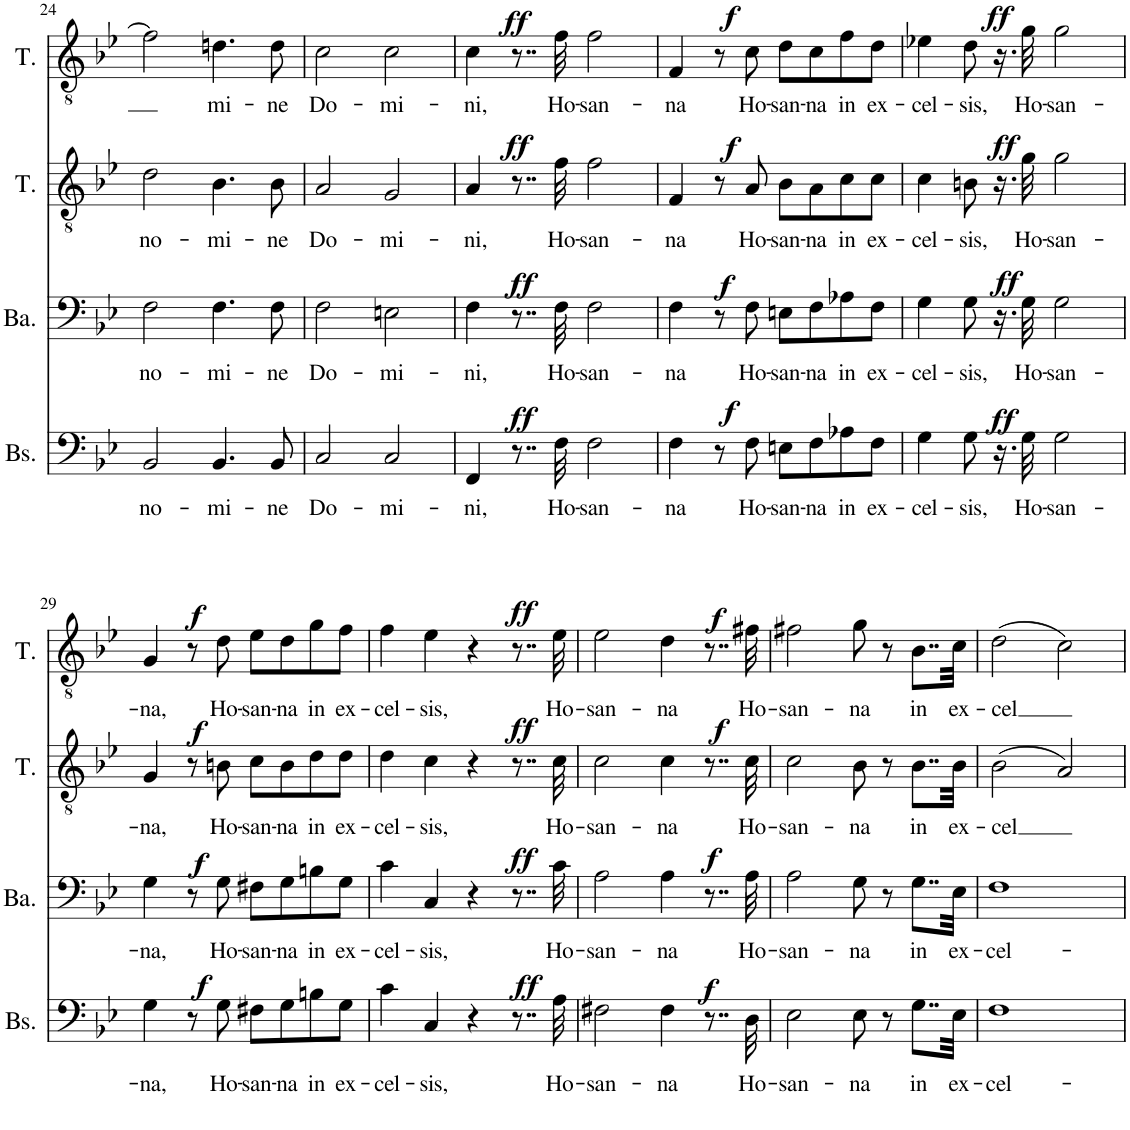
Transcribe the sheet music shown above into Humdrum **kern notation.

**kern	**text	**dynam	**kern	**text	**dynam	**kern	**text	**dynam	**kern	**text	**dynam
*part4	*part4	*part4	*part3	*part3	*part3	*part2	*part2	*part2	*part1	*part1	*part1
*staff4	*staff4	*staff4	*staff3	*staff3	*staff3	*staff2	*staff2	*staff2	*staff1	*staff1	*staff1
*I"Bas	*	*	*I"Bariton	*	*	*I"Tenor	*	*	*I"Tenor	*	*
*I'Bs.	*	*	*I'Ba.	*	*	*I'T.	*	*	*I'T.	*	*
!!LO:PB:g=z
*clefF4	*	*	*clefF4	*	*	*clefGv2	*	*	*clefGv2	*	*
*k[b-e-]	*	*	*k[b-e-]	*	*	*k[b-e-]	*	*	*k[b-e-]	*	*
*M4/4	*	*	*M4/4	*	*	*M4/4	*	*	*M4/4	*	*
=24	=24	=24	=24	=24	=24	=24	=24	=24	=24	=24	=24
!	!LO:LY:b	!	!	!LO:LY:b	!	!	!LO:LY:b	!	!	!	!
2BB-/	no-	.	2F\	no-	.	2d\	no-	.	2f\]	.	.
!	!LO:LY:b	!	!	!LO:LY:b	!	!	!LO:LY:b	!	!	!LO:LY:b	!
4.BB-/	-mi-	.	4.F\	-mi-	.	4.B-\	-mi-	.	4.dn\	mi-	.
!	!LO:LY:b	!	!	!LO:LY:b	!	!	!LO:LY:b	!	!	!LO:LY:b	!
8BB-/	-ne	.	8F\	-ne	.	8B-\	-ne	.	8d\	-ne	.
=25	=25	=25	=25	=25	=25	=25	=25	=25	=25	=25	=25
!	!LO:LY:b	!	!	!LO:LY:b	!	!	!LO:LY:b	!	!	!LO:LY:b	!
2C/	Do-	.	2F\	Do-	.	2A/	Do-	.	2c\	Do-	.
!	!LO:LY:b	!	!	!LO:LY:b	!	!	!LO:LY:b	!	!	!LO:LY:b	!
2C/	-mi-	.	2En\	-mi-	.	2G/	-mi-	.	2c\	-mi-	.
=26	=26	=26	=26	=26	=26	=26	=26	=26	=26	=26	=26
!	!LO:LY:b	!	!	!LO:LY:b	!	!	!LO:LY:b	!	!	!LO:LY:b	!
4FF/	-ni,	.	4F\	-ni,	.	4A/	-ni,	.	4c\	-ni,	.
!	!	!LO:DY:a	!	!	!LO:DY:b	!	!	!LO:DY:a	!	!	!LO:DY:b
8..r	.	ff	8..r	.	ff	8..r	.	ff	8..r	.	ff
!	!LO:LY:b	!	!	!LO:LY:b	!	!	!LO:LY:b	!	!	!LO:LY:b	!
32F\	Ho-	.	32F\	Ho-	.	32f\	Ho-	.	32f\	Ho-	.
!	!LO:LY:b	!	!	!LO:LY:b	!	!	!LO:LY:b	!	!	!LO:LY:b	!
2F\	-san-	.	2F\	-san-	.	2f\	-san-	.	2f\	-san-	.
=27	=27	=27	=27	=27	=27	=27	=27	=27	=27	=27	=27
!	!LO:LY:b	!	!	!LO:LY:b	!	!	!LO:LY:b	!	!	!LO:LY:b	!
4F\	-na	.	4F\	-na	.	4F/	-na	.	4F/	-na	.
!	!	!	!	!	!LO:DY:b	!	!	!LO:DY:a	!	!	!
8r	.	.	8r	.	f	8r	.	f	8r	.	.
!	!LO:LY:b	!LO:DY:a	!	!LO:LY:b	!	!	!LO:LY:b	!	!	!LO:LY:b	!LO:DY:a
8F\	Ho-	f	8F\	Ho-	.	8A/	Ho-	.	8c\	Ho-	f
!	!LO:LY:b	!	!	!LO:LY:b	!	!	!LO:LY:b	!	!	!LO:LY:b	!
8En\L	-san-	.	8En\L	-san-	.	8B-\L	-san-	.	8d\L	-san-	.
!	!LO:LY:b	!	!	!LO:LY:b	!	!	!LO:LY:b	!	!	!LO:LY:b	!
8F\	-na	.	8F\	-na	.	8A\	-na	.	8c\	-na	.
!	!LO:LY:b	!	!	!LO:LY:b	!	!	!LO:LY:b	!	!	!LO:LY:b	!
8A-X\	in	.	8A-X\	in	.	8c\	in	.	8f\	in	.
!	!LO:LY:b	!	!	!LO:LY:b	!	!	!LO:LY:b	!	!	!LO:LY:b	!
8F\J	ex-	.	8F\J	ex-	.	8c\J	ex-	.	8d\J	ex-	.
=28	=28	=28	=28	=28	=28	=28	=28	=28	=28	=28	=28
!	!LO:LY:b	!	!	!LO:LY:b	!	!	!LO:LY:b	!	!	!LO:LY:b	!
4G\	-cel-	.	4G\	-cel-	.	4c\	-cel-	.	4e-X\	-cel-	.
!	!LO:LY:b	!	!	!LO:LY:b	!	!	!LO:LY:b	!	!	!LO:LY:b	!
8G\	-sis,	.	8G\	-sis,	.	8Bn\	-sis,	.	8d\	-sis,	.
!	!	!LO:DY:b	!	!	!	!	!	!LO:DY:a	!	!	!LO:DY:a
16.r	.	ff	16.r	.	.	16.r	.	ff	16.r	.	ff
!	!LO:LY:b	!	!	!LO:LY:b	!LO:DY:a	!	!LO:LY:b	!	!	!LO:LY:b	!
32G\	Ho-	.	32G\	Ho-	ff	32g\	Ho-	.	32g\	Ho-	.
!	!LO:LY:b	!	!	!LO:LY:b	!	!	!LO:LY:b	!	!	!LO:LY:b	!
2G\	-san-	.	2G\	-san-	.	2g\	-san-	.	2g\	-san-	.
!!LO:LB:g=z
=29	=29	=29	=29	=29	=29	=29	=29	=29	=29	=29	=29
!	!LO:LY:b	!	!	!LO:LY:b	!	!	!LO:LY:b	!	!	!LO:LY:b	!
4G\	-na,	.	4G\	-na,	.	4G/	-na,	.	4G/	-na,	.
!	!	!LO:DY:b	!	!	!LO:DY:b	!	!	!LO:DY:b	!	!	!LO:DY:b
8r	.	f	8r	.	f	8r	.	f	8r	.	f
!	!LO:LY:b	!	!	!LO:LY:b	!	!	!LO:LY:b	!	!	!LO:LY:b	!
8G\	Ho-	.	8G\	Ho-	.	8Bn\	Ho-	.	8d\	Ho-	.
!	!LO:LY:b	!	!	!LO:LY:b	!	!	!LO:LY:b	!	!	!LO:LY:b	!
8F#X\L	-san-	.	8F#X\L	-san-	.	8c\L	-san-	.	8e-\L	-san-	.
!	!LO:LY:b	!	!	!LO:LY:b	!	!	!LO:LY:b	!	!	!LO:LY:b	!
8G\	-na	.	8G\	-na	.	8B\	-na	.	8d\	-na	.
!	!LO:LY:b	!	!	!LO:LY:b	!	!	!LO:LY:b	!	!	!LO:LY:b	!
8Bn\	in	.	8Bn\	in	.	8d\	in	.	8g\	in	.
!	!LO:LY:b	!	!	!LO:LY:b	!	!	!LO:LY:b	!	!	!LO:LY:b	!
8G\J	ex-	.	8G\J	ex-	.	8d\J	ex-	.	8f\J	ex-	.
=30	=30	=30	=30	=30	=30	=30	=30	=30	=30	=30	=30
!	!LO:LY:b	!	!	!LO:LY:b	!	!	!LO:LY:b	!	!	!LO:LY:b	!
4c\	-cel-	.	4c\	-cel-	.	4d\	-cel-	.	4f\	-cel-	.
!	!LO:LY:b	!	!	!LO:LY:b	!	!	!LO:LY:b	!	!	!LO:LY:b	!
4C/	-sis,	.	4C/	-sis,	.	4c\	-sis,	.	4e-\	-sis,	.
4r	.	.	4r	.	.	4r	.	.	4r	.	.
!	!	!LO:DY:b	!	!	!LO:DY:a	!	!	!LO:DY:a	!	!	!LO:DY:a
8..r	.	ff	8..r	.	ff	8..r	.	ff	8..r	.	ff
!	!LO:LY:b	!	!	!LO:LY:b	!	!	!LO:LY:b	!	!	!LO:LY:b	!
32A\	Ho-	.	32c\	Ho-	.	32c\	Ho-	.	32e-\	Ho-	.
=31	=31	=31	=31	=31	=31	=31	=31	=31	=31	=31	=31
!	!LO:LY:b	!	!	!LO:LY:b	!	!	!LO:LY:b	!	!	!LO:LY:b	!
2F#X\	-san-	.	2A\	-san-	.	2c\	-san-	.	2e-\	-san-	.
!	!LO:LY:b	!	!	!LO:LY:b	!	!	!LO:LY:b	!	!	!LO:LY:b	!
4F#\	-na	.	4A\	-na	.	4c\	-na	.	4d\	-na	.
!	!	!LO:DY:b	!	!	!LO:DY:a	!	!	!LO:DY:a	!	!	!LO:DY:b
8..r	.	f	8..r	.	f	8..r	.	f	8..r	.	f
!	!LO:LY:b	!	!	!LO:LY:b	!	!	!LO:LY:b	!	!	!LO:LY:b	!
32D\	Ho-	.	32A\	Ho-	.	32c\	Ho-	.	32f#X\	Ho-	.
=32	=32	=32	=32	=32	=32	=32	=32	=32	=32	=32	=32
!	!LO:LY:b	!	!	!LO:LY:b	!	!	!LO:LY:b	!	!	!LO:LY:b	!
2E-\	-san-	.	2A\	-san-	.	2c\	-san-	.	2f#X\	-san-	.
!	!LO:LY:b	!	!	!LO:LY:b	!	!	!LO:LY:b	!	!	!LO:LY:b	!
8E-\	-na	.	8G\	-na	.	8B-\	-na	.	8g\	-na	.
8r	.	.	8r	.	.	8r	.	.	8r	.	.
!	!LO:LY:b	!	!	!LO:LY:b	!	!	!LO:LY:b	!	!	!LO:LY:b	!
8..G\L	in	.	8..G\L	in	.	8..B-\L	in	.	8..B-\L	in	.
!	!LO:LY:b	!	!	!LO:LY:b	!	!	!LO:LY:b	!	!	!LO:LY:b	!
32E-\Jkk	ex-	.	32E-\Jkk	ex-	.	32B-\Jkk	ex-	.	32c\Jkk	ex-	.
=33	=33	=33	=33	=33	=33	=33	=33	=33	=33	=33	=33
!	!LO:LY:b	!	!	!LO:LY:b	!	!	!LO:LY:b	!	!	!LO:LY:b	!
1F	-cel-	.	1F	-cel-	.	(2B-\	-cel	.	(2d\	-cel	.
.	.	.	.	.	.	2A/)	.	.	2c\)	.	.
=	=	=	=	=	=	=	=	=	=	=	=
*-	*-	*-	*-	*-	*-	*-	*-	*-	*-	*-	*-
